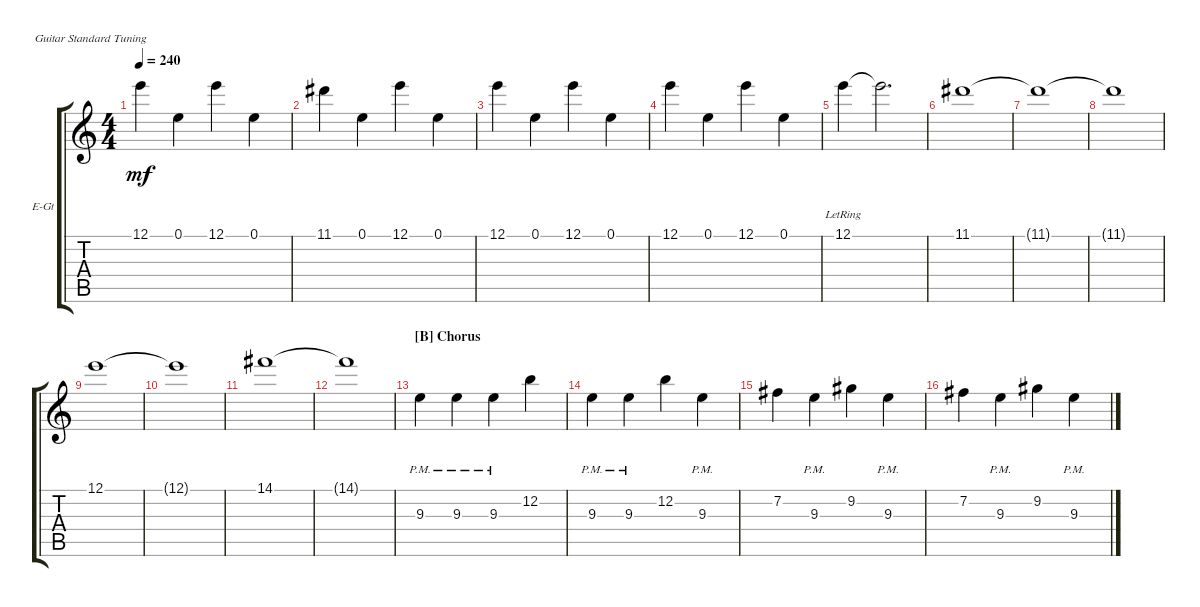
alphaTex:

\defaultSystemsLayout 4
\bracketExtendMode groupsimilarinstruments
\firstSystemTrackNameOrientation horizontal
\otherSystemsTrackNameOrientation horizontal
\track ("Lead Guitar" "E-Gt") {instrument overdrivenguitar}
\staff {score tabs}
\tuning (E4 B3 G3 D3 A2 E2)
\ts (4 4)
\tempo 240
\clef g2
\ks c
12.1.4{lyrics (0 "") lyrics (1 "") lyrics (2 "") lyrics (3 "") lyrics (4 "") dy mf} 0.1.4 12.1.4 0.1.4 |
11.1.4{lyrics (0 "") lyrics (1 "") lyrics (2 "") lyrics (3 "") lyrics (4 "")} 0.1.4 12.1.4 0.1.4 |
12.1.4{lyrics (0 "") lyrics (1 "") lyrics (2 "") lyrics (3 "") lyrics (4 "")} 0.1.4 12.1.4 0.1.4 |
12.1.4{lyrics (0 "") lyrics (1 "") lyrics (2 "") lyrics (3 "") lyrics (4 "")} 0.1.4 12.1.4 0.1.4 |
12.1{lr}.4{lyrics (0 "") lyrics (1 "") lyrics (2 "") lyrics (3 "") lyrics (4 "")} 12.1{t}.2{d} |
11.1.1{lyrics (0 "") lyrics (1 "") lyrics (2 "") lyrics (3 "") lyrics (4 "")} |
11.1{t}.1{lyrics (0 "") lyrics (1 "") lyrics (2 "") lyrics (3 "") lyrics (4 "")} |
11.1{t}.1{lyrics (0 "") lyrics (1 "") lyrics (2 "") lyrics (3 "") lyrics (4 "")} |
12.1.1{lyrics (0 "") lyrics (1 "") lyrics (2 "") lyrics (3 "") lyrics (4 "")} |
12.1{t}.1{lyrics (0 "") lyrics (1 "") lyrics (2 "") lyrics (3 "") lyrics (4 "")} |
14.1.1{lyrics (0 "") lyrics (1 "") lyrics (2 "") lyrics (3 "") lyrics (4 "")} |
14.1{t}.1{lyrics (0 "") lyrics (1 "") lyrics (2 "") lyrics (3 "") lyrics (4 "")} |
\section ("B" "Chorus")
9.3{pm}.4{lyrics (0 "") lyrics (1 "") lyrics (2 "") lyrics (3 "") lyrics (4 "")} 9.3{pm}.4 9.3{pm}.4 12.2.4 |
9.3{pm}.4 9.3{pm}.4 12.2.4 9.3{pm}.4 |
7.2.4 9.3{pm}.4 9.2.4 9.3{pm}.4 |
7.2.4 9.3{pm}.4 9.2.4 9.3{pm}.4
